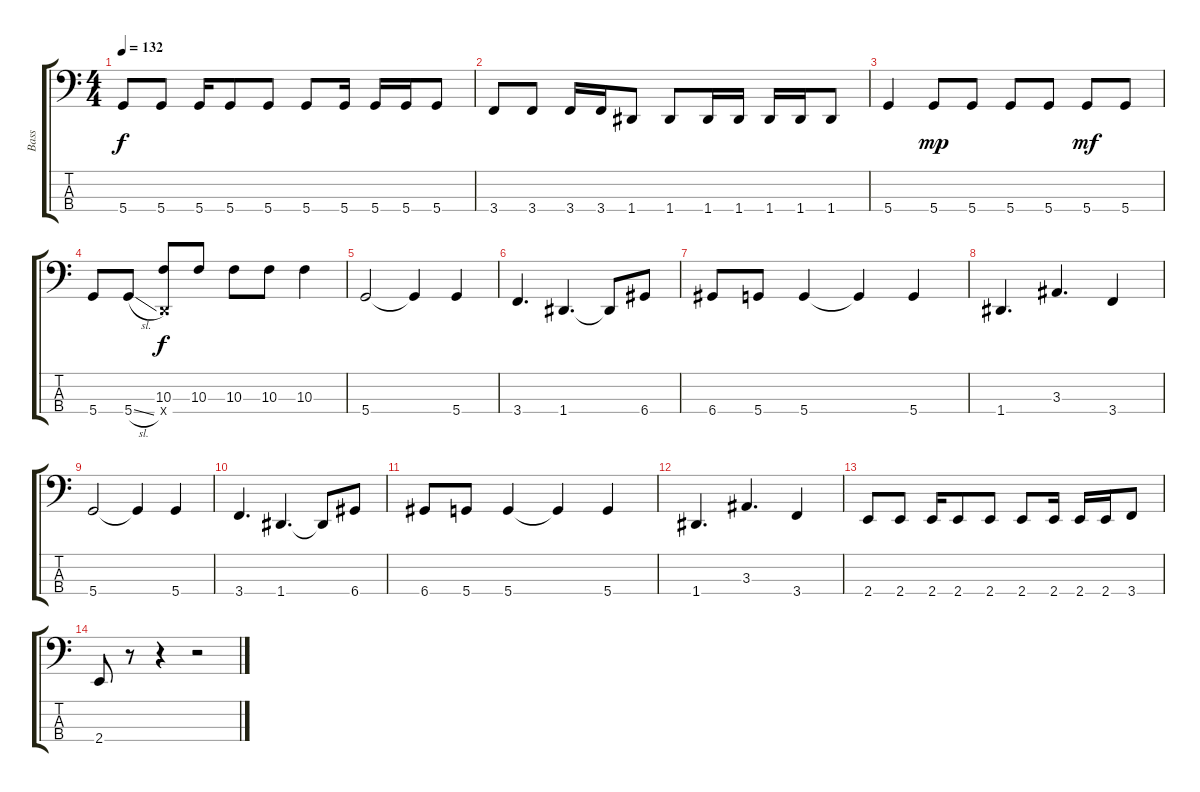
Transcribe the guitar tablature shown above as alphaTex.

\track ("Bass" "Bass") {instrument electricbasspick}
\staff {score tabs}
\tuning (F2 C2 G1 D1) {hide}
\ts (4 4)
\tempo 132
\clef f4
\ks c
5.4.8{dy f} 5.4.8 5.4.16 5.4.8 5.4.8 5.4.8 5.4.16 5.4.16 5.4.16 5.4.8 |
3.4.8 3.4.8 3.4.16 3.4.16 1.4.8 1.4.8 1.4.16 1.4.16 1.4.16 1.4.16 1.4.8 |
5.4.4 5.4.8{dy mp} 5.4.8 5.4.8 5.4.8 5.4.8{dy mf} 5.4.8 |
5.4.8 5.4{sl}.8 (10.3 0.4{x}).8{dy f} 10.3.8 10.3.8 10.3.8 10.3.4 |
5.4.2 5.4{t}.4 5.4.4 |
3.4.4{d} 1.4.4{d} 1.4{t}.8 6.4.8 |
6.4.8 5.4.8 5.4.4 5.4{t}.4 5.4.4 |
1.4.4{d} 3.3.4{d} 3.4.4 |
5.4.2 5.4{t}.4 5.4.4 |
3.4.4{d} 1.4.4{d} 1.4{t}.8 6.4.8 |
6.4.8 5.4.8 5.4.4 5.4{t}.4 5.4.4 |
1.4.4{d} 3.3.4{d} 3.4.4 |
2.4.8 2.4.8 2.4.16 2.4.8 2.4.8 2.4.8 2.4.16 2.4.16 2.4.16 3.4.8 |
2.4.8 r.8 r.4 r.2
